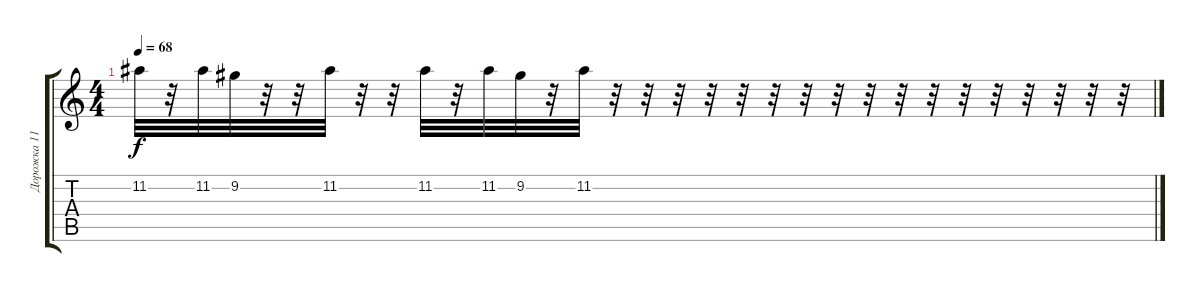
\track ("Дорожка 11" "Дорожка 11") {instrument electricbassfinger}
\staff {score tabs}
\tuning (E4 B3 G3 D3 A2 E2) {hide}
\ts (4 4)
\tempo 68
\clef g2
\ks c
11.2.32{dy f} r.32 11.2.32 9.2.32 r.32 r.32 11.2.32 r.32 r.32 11.2.32 r.32 11.2.32 9.2.32 r.32 11.2.32 r.32 r.32 r.32 r.32 r.32 r.32 r.32 r.32 r.32 r.32 r.32 r.32 r.32 r.32 r.32 r.32 r.32
